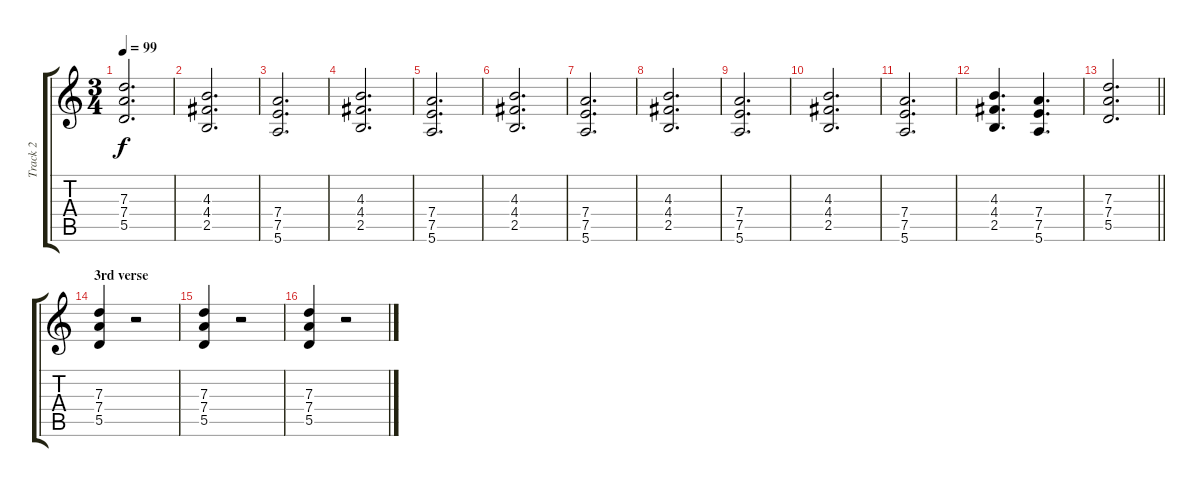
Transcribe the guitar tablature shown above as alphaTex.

\track ("Track 2" "Track 2") {instrument overdrivenguitar}
\staff {score tabs}
\tuning (E4 B3 G3 D3 A2 E2) {hide}
\ts (3 4)
\tempo 99
\clef g2
\ks c
(7.3 7.4 5.5).2{d dy f} |
(4.3 4.4 2.5).2{d} |
(7.4 7.5 5.6).2{d} |
(4.3 4.4 2.5).2{d} |
(7.4 7.5 5.6).2{d} |
(4.3 4.4 2.5).2{d} |
(7.4 7.5 5.6).2{d} |
(4.3 4.4 2.5).2{d} |
(7.4 7.5 5.6).2{d} |
(4.3 4.4 2.5).2{d} |
(7.4 7.5 5.6).2{d} |
(4.3 4.4 2.5).4{d} (7.4 7.5 5.6).4{d} |
\barLineRight lightlight
(7.3 7.4 5.5).2{d} |
\section ("" "3rd verse")
(7.3 7.4 5.5).4 r.2 |
(7.3 7.4 5.5).4 r.2 |
(7.3 7.4 5.5).4 r.2
